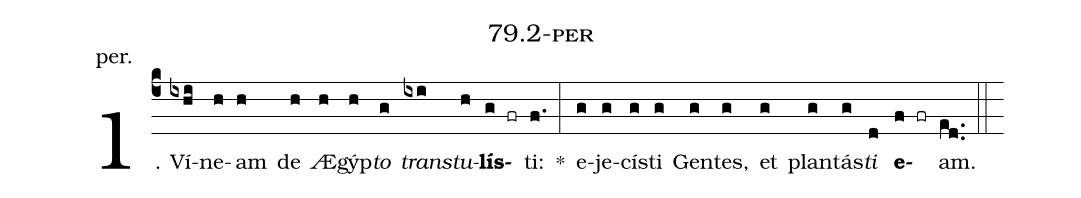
name: 79.2-per;
annotation: per.;
%%
(c4)1. Ví(ixhi)ne(h)am(h) de(h) Æ(h)gýp(h)<i>to</i>(g) <i>trans</i>(ixi)<i>tu</i>(h)<b>lís</b>(g fr)ti:(f.) *(:) e(g)je(g)cís(g)ti(g) Gen(g)tes,(g) et(g) plan(g)tás(g)<i>ti</i>(d) <b>e</b>(f fr)am.(ed..) (::)


%E(g) u(g) o(g) u(d) a(f) e.(ed..) (::)
